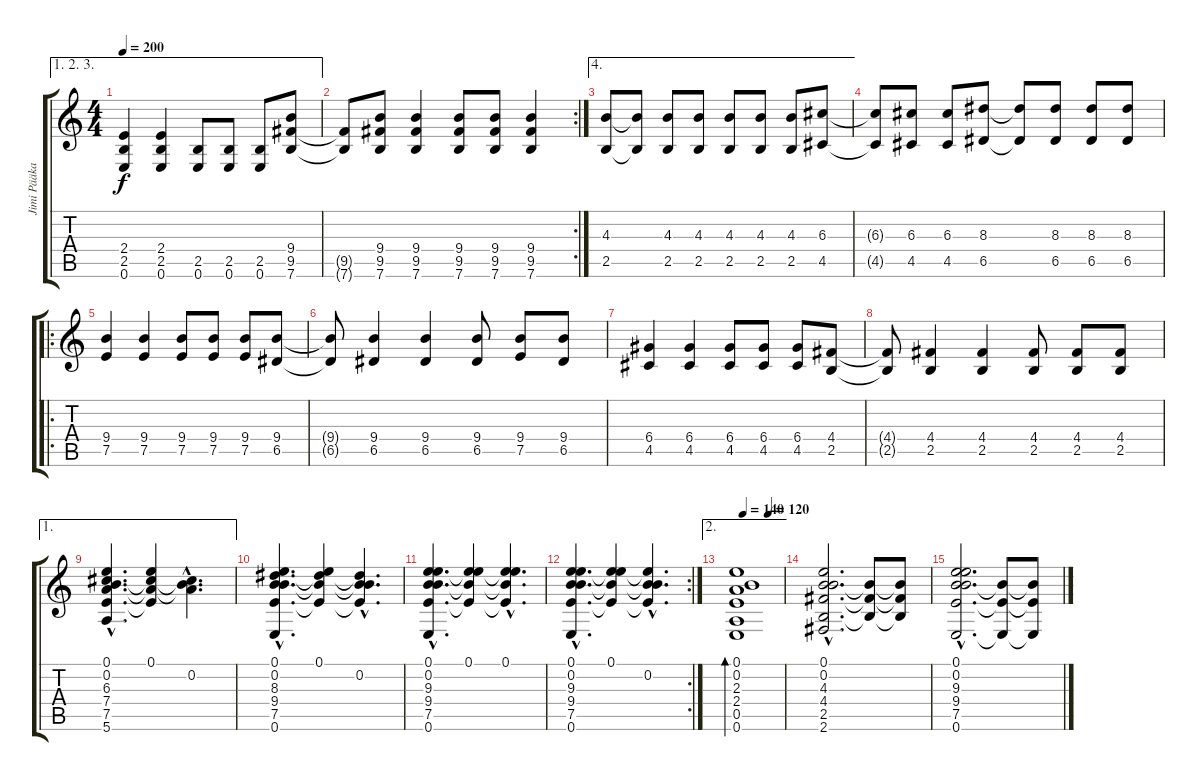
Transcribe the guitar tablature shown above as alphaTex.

\track ("Jimi Pääkallo" "Jimi Pääka") {instrument overdrivenguitar}
\staff {score tabs}
\tuning (E4 B3 G3 D3 A2 E2) {hide}
\ae (1 2 3)
\ts (4 4)
\tempo 200
\clef g2
\ks c
(2.4 2.5 0.6).4{dy f} (2.4 2.5 0.6).4 (2.5 0.6).8 (2.5 0.6).8 (2.5 0.6).8 (9.4 9.5 7.6).8 |
\rc 2
(9.5{t} 7.6{t}).8 (9.4 9.5 7.6).8 (9.4 9.5 7.6).4 (9.4 9.5 7.6).8 (9.4 9.5 7.6).8 (9.4 9.5 7.6).4 |
\ae 4
(4.3 2.5).8{instrument overdrivenguitar} (4.3{t} 2.5{t}).8 (4.3 2.5).8 (4.3 2.5).8 (4.3 2.5).8 (4.3 2.5).8 (4.3 2.5).8 (6.3 4.5).8 |
(6.3{t} 4.5{t}).8 (6.3 4.5).8 (6.3 4.5).8 (8.3 6.5).8 (8.3{t} 6.5{t}).8 (8.3 6.5).8 (8.3 6.5).8 (8.3 6.5).8 |
\ro
(9.4 7.5).4{instrument overdrivenguitar} (9.4 7.5).4 (9.4 7.5).8 (9.4 7.5).8 (9.4 7.5).8 (9.4 6.5).8 |
(9.4{t} 6.5{t}).8 (9.4 6.5).4 (9.4 6.5).4 (9.4 6.5).8 (9.4 7.5).8 (9.4 6.5).8 |
(6.4 4.5).4 (6.4 4.5).4 (6.4 4.5).8 (6.4 4.5).8 (6.4 4.5).8 (4.4 2.5).8 |
(4.4{t} 2.5{t}).8 (4.4 2.5).4 (4.4 2.5).4 (4.4 2.5).8 (4.4 2.5).8 (4.4 2.5).8 |
\ae 1
(0.1{hac} 0.2{hac} 6.3{hac} 7.4{hac} 7.5{hac} 5.6{hac}).4{d} (0.1 6.3{t} 7.4{t} 7.5{t}).4 (0.2{hac} 6.3{hac t} 7.4{hac t}).4{d} |
(0.1{hac} 0.2{hac} 8.3{hac} 9.4{hac} 7.5{hac} 0.6{hac}).4{d} (0.1 8.3{t} 9.4{t} 7.5{t}).4 (0.2{hac} 8.3{hac t} 9.4{hac t} 7.5{hac t}).4{d} |
(0.1{hac} 0.2{hac} 9.3{hac} 9.4{hac} 7.5{hac} 0.6{hac}).4{d} (0.1 9.3{t} 9.4{t} 7.5{t}).4 (0.1{hac} 9.3{hac t} 9.4{hac t} 7.5{hac t}).4{d} |
\rc 2
(0.1{hac} 0.2{hac} 9.3{hac} 9.4{hac} 7.5{hac} 0.6{hac}).4{d} (0.1 9.3{t} 9.4{t} 7.5{t}).4 (0.2{hac} 9.3{hac t} 9.4{hac t} 7.5{hac t}).4{d} |
\ae 2
\tempo 140
\tempo (120 0.625)
(0.1 0.2 2.3 2.4 0.5 0.6).1{bd 240} |
(0.1{hac} 0.2{hac} 4.3{hac} 4.4{hac} 2.5 2.6{hac}).2{d} (4.3{t} 4.4{t} 2.5{t}).8 (4.3{t} 4.4{t} 2.5{t}).8 |
(0.1{hac} 0.2{hac} 9.3{hac} 9.4{hac} 7.5{hac} 0.6{hac}).2{d} (9.4{t} 7.5{t} 0.6{t}).8 (9.4{t} 7.5{t} 0.6{t}).8
